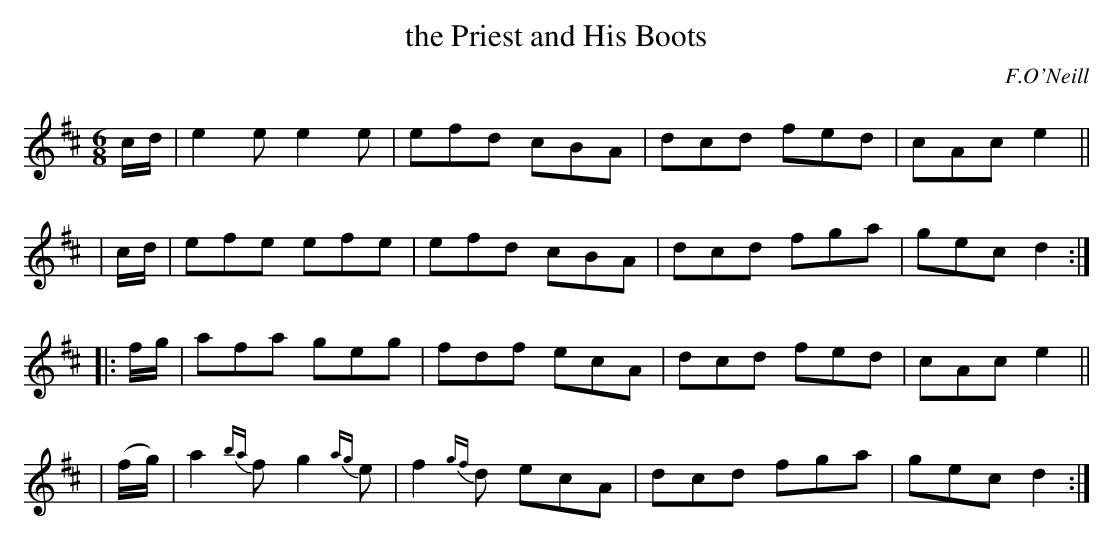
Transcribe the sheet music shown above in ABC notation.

X:1
T: the Priest and His Boots
O: F.O'Neill
M: 6/8
L: 1/8
K: D
   c/d/  | e2e e2e | efd cBA | dcd fed | cAc e2 ||
|  c/d/  | efe efe | efd cBA | dcd fga | gec d2 :|
|: f/g/  | afa geg | fdf ecA | dcd fed | cAc e2 ||
| (f/g/) | a2{ba}f g2{ag}e | f2{gf}d ecA | dcd fga | gec d2 :|
